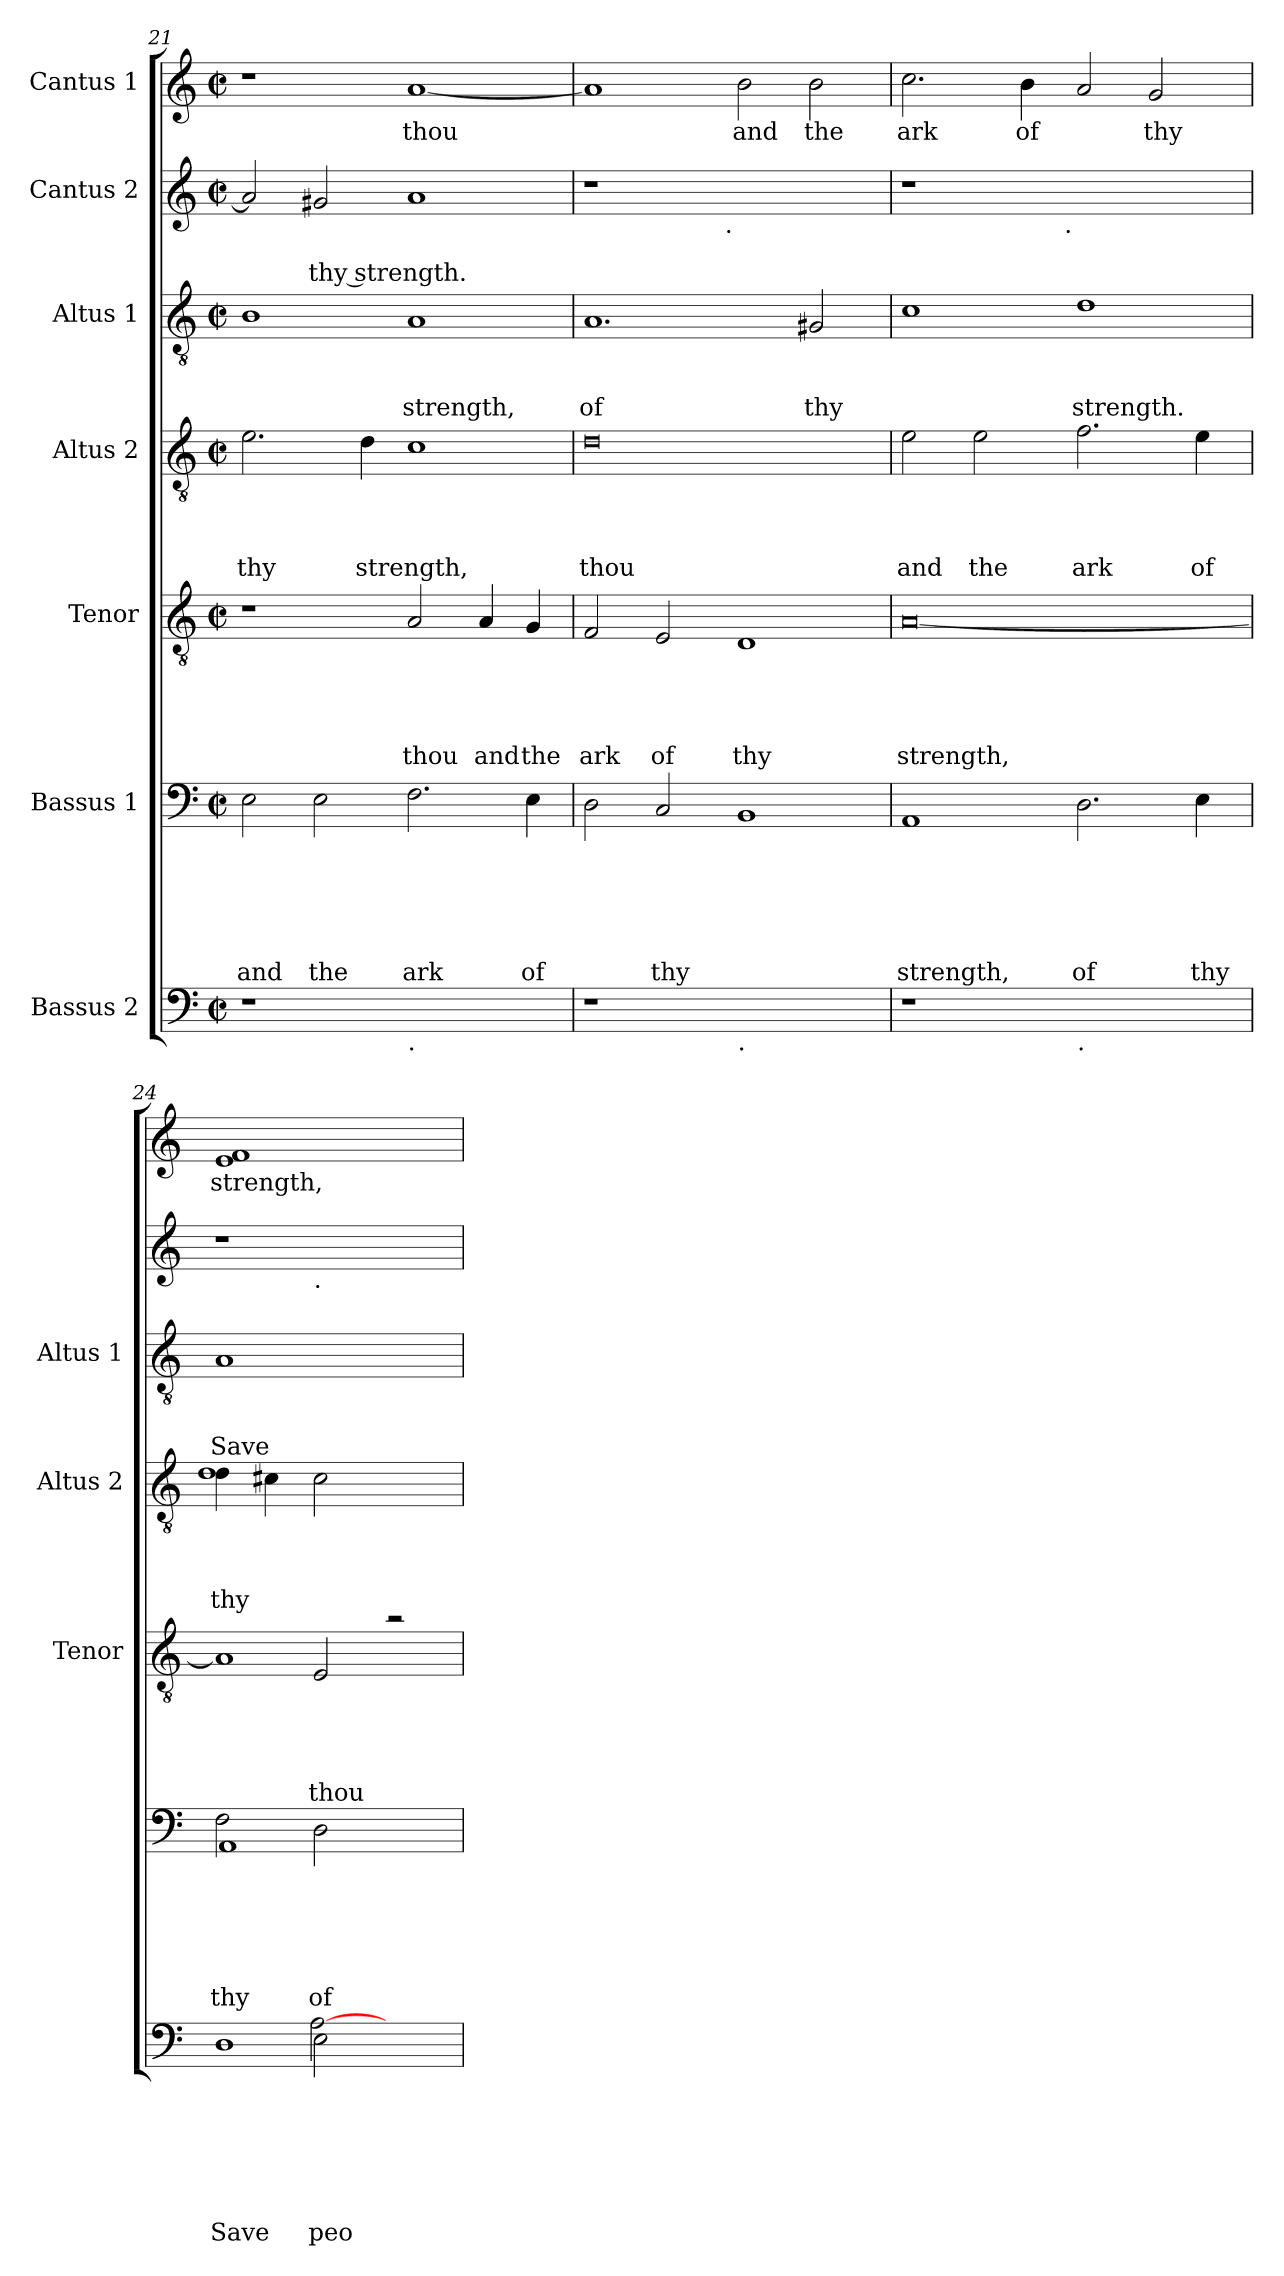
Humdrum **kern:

**kern	**text	**text	**text	**text	**text	**text	**text	**kern	**text	**text	**text	**text	**text	**text	**kern	**text	**text	**text	**text	**text	**kern	**text	**text	**text	**text	**kern	**text	**text	**text	**kern	**text	**text	**kern	**text
*part7	*part7	*part7	*part7	*part7	*part7	*part7	*part7	*part6	*part6	*part6	*part6	*part6	*part6	*part6	*part5	*part5	*part5	*part5	*part5	*part5	*part4	*part4	*part4	*part4	*part4	*part3	*part3	*part3	*part3	*part2	*part2	*part2	*part1	*part1
*staff7	*staff7	*staff7	*staff7	*staff7	*staff7	*staff7	*staff7	*staff6	*staff6	*staff6	*staff6	*staff6	*staff6	*staff6	*staff5	*staff5	*staff5	*staff5	*staff5	*staff5	*staff4	*staff4	*staff4	*staff4	*staff4	*staff3	*staff3	*staff3	*staff3	*staff2	*staff2	*staff2	*staff1	*staff1
*I"Bassus 2	*	*	*	*	*	*	*	*I"Bassus 1	*	*	*	*	*	*	*I"Tenor	*	*	*	*	*	*I"Altus 2	*	*	*	*	*I"Altus 1	*	*	*	*I"Cantus 2	*	*	*I"Cantus 1	*
*	*	*	*	*	*	*	*	*	*	*	*	*	*	*	*I'Tenor	*	*	*	*	*	*I'Altus 2	*	*	*	*	*I'Altus 1	*	*	*	*	*	*	*	*
*clefF4	*	*	*	*	*	*	*	*clefF4	*	*	*	*	*	*	*clefGv2	*	*	*	*	*	*clefGv2	*	*	*	*	*clefGv2	*	*	*	*clefG2	*	*	*clefG2	*
*k[]	*	*	*	*	*	*	*	*k[]	*	*	*	*	*	*	*k[]	*	*	*	*	*	*k[]	*	*	*	*	*k[]	*	*	*	*k[]	*	*	*k[]	*
*C:	*	*	*	*	*	*	*	*C:	*	*	*	*	*	*	*C:	*	*	*	*	*	*C:	*	*	*	*	*C:	*	*	*	*C:	*	*	*C:	*
*M2/2	*	*	*	*	*	*	*	*M2/2	*	*	*	*	*	*	*M2/2	*	*	*	*	*	*M2/2	*	*	*	*	*M2/2	*	*	*	*M2/2	*	*	*M2/2	*
*met(c|)	*	*	*	*	*	*	*	*met(c|)	*	*	*	*	*	*	*met(c|)	*	*	*	*	*	*met(c|)	*	*	*	*	*met(c|)	*	*	*	*met(c|)	*	*	*met(c|)	*
=21	=21	=21	=21	=21	=21	=21	=21	=21	=21	=21	=21	=21	=21	=21	=21	=21	=21	=21	=21	=21	=21	=21	=21	=21	=21	=21	=21	=21	=21	=21	=21	=21	=21	=21
!	!	!	!	!	!	!	!	!	!	!	!	!	!	!LO:LY:b	!	!	!	!	!	!	!	!	!	!	!LO:LY:b	!	!	!	!	!	!	!	!	!
1r	.	.	.	.	.	.	.	2E\	.	.	.	.	.	and	1r	.	.	.	.	.	2.e\	.	.	.	thy	1B	.	.	.	2a/]	.	.	1r	.
!	!	!	!	!	!	!	!	!	!	!	!	!	!	!LO:LY:b	!	!	!	!	!	!	!	!	!	!	!	!	!	!	!	!	!	!LO:LY:b	!	!
.	.	.	.	.	.	.	.	2E\	.	.	.	.	.	the	.	.	.	.	.	.	.	.	.	.	.	.	.	.	.	2g#X/	.	thy strength.	.	.
!	!	!	!	!	!	!	!	!	!	!	!	!	!	!	!	!	!	!	!	!	!	!	!	!	!LO:LY:b	!	!	!	!	!	!	!	!	!
.	.	.	.	.	.	.	.	.	.	.	.	.	.	.	.	.	.	.	.	.	4d\	.	.	.	strength,	.	.	.	.	.	.	.	.	.
!LO:TX:b:t=.	!	!	!	!	!	!	!	!	!	!	!	!	!	!	!	!	!	!	!	!	!	!	!	!	!	!	!	!	!	!	!	!	!	!
!	!	!	!	!	!	!	!	!	!	!	!	!	!	!LO:LY:b	!	!	!	!	!	!LO:LY:b	!	!	!	!	!	!	!	!	!LO:LY:b	!	!	!	!	!LO:LY:b
1ryy	.	.	.	.	.	.	.	2.F\	.	.	.	.	.	ark	2A/	.	.	.	.	thou	1c	.	.	.	.	1A	.	.	strength,	1a	.	.	[<1a	thou
!	!	!	!	!	!	!	!	!	!	!	!	!	!	!	!	!	!	!	!	!LO:LY:b	!	!	!	!	!	!	!	!	!	!	!	!	!	!
.	.	.	.	.	.	.	.	.	.	.	.	.	.	.	4A/	.	.	.	.	and	.	.	.	.	.	.	.	.	.	.	.	.	.	.
!	!	!	!	!	!	!	!	!	!	!	!	!	!	!LO:LY:b	!	!	!	!	!	!LO:LY:b	!	!	!	!	!	!	!	!	!	!	!	!	!	!
.	.	.	.	.	.	.	.	4E\	.	.	.	.	.	of	4G/	.	.	.	.	the	.	.	.	.	.	.	.	.	.	.	.	.	.	.
=22	=22	=22	=22	=22	=22	=22	=22	=22	=22	=22	=22	=22	=22	=22	=22	=22	=22	=22	=22	=22	=22	=22	=22	=22	=22	=22	=22	=22	=22	=22	=22	=22	=22	=22
!	!	!	!	!	!	!	!	!	!	!	!	!	!	!	!	!	!	!	!	!LO:LY:b	!	!	!	!	!LO:LY:b	!	!	!	!LO:LY:b	!	!	!	!	!
*	*	*	*	*	*	*	*	*	*	*	*	*	*	*	*	*	*	*	*	*	*	*	*	*	*	*	*	*	*	*^	*	*	*	*
1r	.	.	.	.	.	.	.	2D\	.	.	.	.	.	.	2F/	.	.	.	.	ark	0d	.	.	.	thou	1.A	.	.	of	1r	2ryy	.	.	1a]	.
!	!	!	!	!	!	!	!	!	!	!	!	!	!	!LO:LY:b	!	!	!	!	!	!LO:LY:b	!	!	!	!	!	!	!	!	!	!	!	!	!	!	!
.	.	.	.	.	.	.	.	2C/	.	.	.	.	.	thy	2E/	.	.	.	.	of	.	.	.	.	.	.	.	.	.	.	4...ryy	.	.	.	.
!	!	!	!	!	!	!	!	!	!	!	!	!	!	!	!	!	!	!	!	!	!	!	!	!	!	!	!	!	!	!	!LO:TX:b:t=.	!	!	!	!
.	.	.	.	.	.	.	.	.	.	.	.	.	.	.	.	.	.	.	.	.	.	.	.	.	.	.	.	.	.	.	1ryy	.	.	.	.
!LO:TX:b:t=.	!	!	!	!	!	!	!	!	!	!	!	!	!	!	!	!	!	!	!	!	!	!	!	!	!	!	!	!	!	!	!	!	!	!	!
!	!	!	!	!	!	!	!	!	!	!	!	!	!	!	!	!	!	!	!	!LO:LY:b	!	!	!	!	!	!	!	!	!	!	!	!	!	!	!LO:LY:b
1ryy	.	.	.	.	.	.	.	1BB	.	.	.	.	.	.	1D	.	.	.	.	thy	.	.	.	.	.	.	.	.	.	1ryy	.	.	.	2b\	and
!	!	!	!	!	!	!	!	!	!	!	!	!	!	!	!	!	!	!	!	!	!	!	!	!	!	!	!	!	!LO:LY:b	!	!	!	!	!	!LO:LY:b
.	.	.	.	.	.	.	.	.	.	.	.	.	.	.	.	.	.	.	.	.	.	.	.	.	.	2G#X/	.	.	thy	.	.	.	.	2b\	the
.	.	.	.	.	.	.	.	.	.	.	.	.	.	.	.	.	.	.	.	.	.	.	.	.	.	.	.	.	.	.	32ryy	.	.	.	.
=23	=23	=23	=23	=23	=23	=23	=23	=23	=23	=23	=23	=23	=23	=23	=23	=23	=23	=23	=23	=23	=23	=23	=23	=23	=23	=23	=23	=23	=23	=23	=23	=23	=23	=23	=23
!	!	!	!	!	!	!	!	!	!	!	!	!	!	!LO:LY:b	!	!	!	!	!	!LO:LY:b	!	!	!	!	!LO:LY:b	!	!	!	!	!	!	!	!	!	!LO:LY:b
1r	.	.	.	.	.	.	.	1AA	.	.	.	.	.	strength,	[<0A	.	.	.	.	strength,	2e\	.	.	.	and	1c	.	.	.	1r	2ryy	.	.	2.cc\	ark
!	!	!	!	!	!	!	!	!	!	!	!	!	!	!	!	!	!	!	!	!	!	!	!	!	!LO:LY:b	!	!	!	!	!	!	!	!	!	!
.	.	.	.	.	.	.	.	.	.	.	.	.	.	.	.	.	.	.	.	.	2e\	.	.	.	the	.	.	.	.	.	4...ryy	.	.	.	.
!	!	!	!	!	!	!	!	!	!	!	!	!	!	!	!	!	!	!	!	!	!	!	!	!	!	!	!	!	!	!	!	!	!	!	!LO:LY:b
.	.	.	.	.	.	.	.	.	.	.	.	.	.	.	.	.	.	.	.	.	.	.	.	.	.	.	.	.	.	.	.	.	.	4b\	of
!	!	!	!	!	!	!	!	!	!	!	!	!	!	!	!	!	!	!	!	!	!	!	!	!	!	!	!	!	!	!	!LO:TX:b:t=.	!	!	!	!
.	.	.	.	.	.	.	.	.	.	.	.	.	.	.	.	.	.	.	.	.	.	.	.	.	.	.	.	.	.	.	1ryy	.	.	.	.
!LO:TX:b:t=.	!	!	!	!	!	!	!	!	!	!	!	!	!	!	!	!	!	!	!	!	!	!	!	!	!	!	!	!	!	!	!	!	!	!	!
!	!	!	!	!	!	!	!	!	!	!	!	!	!	!LO:LY:b	!	!	!	!	!	!	!	!	!	!	!LO:LY:b	!	!	!	!LO:LY:b	!	!	!	!	!	!
1ryy	.	.	.	.	.	.	.	2.D\	.	.	.	.	.	of	.	.	.	.	.	.	2.f\	.	.	.	ark	1d	.	.	strength.	1ryy	.	.	.	2a/	.
!	!	!	!	!	!	!	!	!	!	!	!	!	!	!	!	!	!	!	!	!	!	!	!	!	!	!	!	!	!	!	!	!	!	!	!LO:LY:b
.	.	.	.	.	.	.	.	.	.	.	.	.	.	.	.	.	.	.	.	.	.	.	.	.	.	.	.	.	.	.	.	.	.	2g/	thy
!	!	!	!	!	!	!	!	!	!	!	!	!	!	!LO:LY:b	!	!	!	!	!	!	!	!	!	!	!LO:LY:b	!	!	!	!	!	!	!	!	!	!
.	.	.	.	.	.	.	.	4E\	.	.	.	.	.	thy	.	.	.	.	.	.	4e\	.	.	.	of	.	.	.	.	.	.	.	.	.	.
.	.	.	.	.	.	.	.	.	.	.	.	.	.	.	.	.	.	.	.	.	.	.	.	.	.	.	.	.	.	.	32ryy	.	.	.	.
=24	=24	=24	=24	=24	=24	=24	=24	=24	=24	=24	=24	=24	=24	=24	=24	=24	=24	=24	=24	=24	=24	=24	=24	=24	=24	=24	=24	=24	=24	=24	=24	=24	=24	=24	=24
!	!	!	!	!	!	!	!LO:LY:b	!	!	!	!	!	!	!LO:LY:b	!	!	!	!	!	!	!	!	!	!	!	!	!	!	!	!	!	!	!	!	!
*^	*	*	*	*	*	*	*	*^	*	*	*	*	*	*	*	*	*	*	*	*	*	*	*	*	*	*	*	*	*	*	*	*	*	*	*
*	*^	*	*	*	*	*	*	*	*	*	*	*	*	*	*	*	*	*	*	*	*	*	*	*	*	*	*	*	*	*	*	*	*	*	*	*	*
!	!	!	!	!	!	!	!	!	!	!	!	!	!	!	!	!	!LO:LY:b	!	!	!	!	!	!	!	!	!	!	!LO:LY:b	!	!	!	!LO:LY:b	!	!	!	!	!	!LO:LY:b
*	*	*	*	*	*	*	*	*	*	*	*	*	*	*	*	*	*	*^	*	*	*	*	*	*^	*	*	*	*	*	*	*	*	*	*	*	*	*	*
1D	2ryy	2ryy	.	.	.	.	.	.	Save	2F\	1AA	.	.	.	.	.	thy	1A]	2ryy	.	.	.	.	.	4d\	1d	.	.	.	thy	1A	.	.	Save	1r	2ryy	.	.	1e 1f	strength,
.	.	.	.	.	.	.	.	.	.	.	.	.	.	.	.	.	.	.	.	.	.	.	.	.	4c#X\	.	.	.	.	.	.	.	.	.	.	.	.	.	.	.
!	!	!	!	!	!	!	!	!	!	!	!	!	!	!	!	!	!	!	!	!	!	!	!	!	!	!	!	!	!	!	!	!	!	!	!	!LO:TX:b:t=.	!	!	!	!
!	!	!	!	!	!	!	!	!	!LO:LY:b	!	!	!	!	!	!	!	!	!	!	!	!	!	!	!	!	!	!	!	!	!	!	!	!	!	!	!	!	!	!	!
!	!	!	!	!	!	!	!	!	!LO:LY:b	!	!	!	!	!	!	!	!LO:LY:b	!	!	!	!	!	!	!LO:LY:b	!	!	!	!	!	!	!	!	!	!	!	!	!	!	!	!
.	2E\	[<2A\	.	.	.	.	.	.	peo-	2D\	.	.	.	.	.	.	of	.	2E/	.	.	.	.	thou	2c#\	.	.	.	.	.	.	.	.	.	.	1ryy	.	.	.	.
2ryy	2ryy	2ryy	.	.	.	.	.	.	.	2ryy	2ryy	.	.	.	.	.	.	2ra	2ryy	.	.	.	.	.	2ryy	2ryy	.	.	.	.	2ryy	.	.	.	2ryy	.	.	.	2ryy	.
*v	*v	*v	*	*	*	*	*	*	*	*	*	*	*	*	*	*	*	*v	*v	*	*	*	*	*	*v	*v	*	*	*	*	*	*	*	*	*v	*v	*	*	*	*
*	*	*	*	*	*	*	*	*v	*v	*	*	*	*	*	*	*	*	*	*	*	*	*	*	*	*	*	*	*	*	*	*	*	*	*	*
=	=	=	=	=	=	=	=	=	=	=	=	=	=	=	=	=	=	=	=	=	=	=	=	=	=	=	=	=	=	=	=	=	=	=
*-	*-	*-	*-	*-	*-	*-	*-	*-	*-	*-	*-	*-	*-	*-	*-	*-	*-	*-	*-	*-	*-	*-	*-	*-	*-	*-	*-	*-	*-	*-	*-	*-	*-	*-
